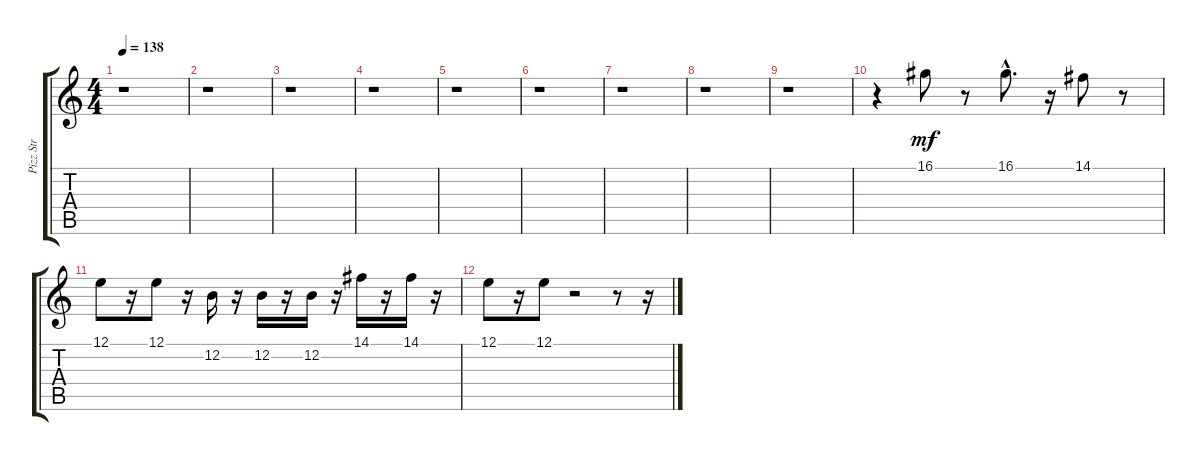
\track ("Pizz Str" "Pizz Str") {instrument pizzicatostrings}
\staff {score tabs}
\tuning (E4 B3 G3 D3 A2 E2) {hide}
\ts (4 4)
\tempo 138
\clef g2
\ks c
r.1{dy mf} |
r.1 |
r.1 |
r.1 |
r.1 |
r.1 |
r.1 |
r.1 |
r.1 |
r.4 16.1.8 r.8 16.1{hac}.8{d} r.16 14.1.8 r.8 |
12.1.8 r.16 12.1.8 r.16 12.2.16 r.16 12.2.16 r.16 12.2.16 r.16 14.1.16 r.16 14.1.16 r.16 |
12.1.8 r.16 12.1.8 r.2 r.8 r.16
